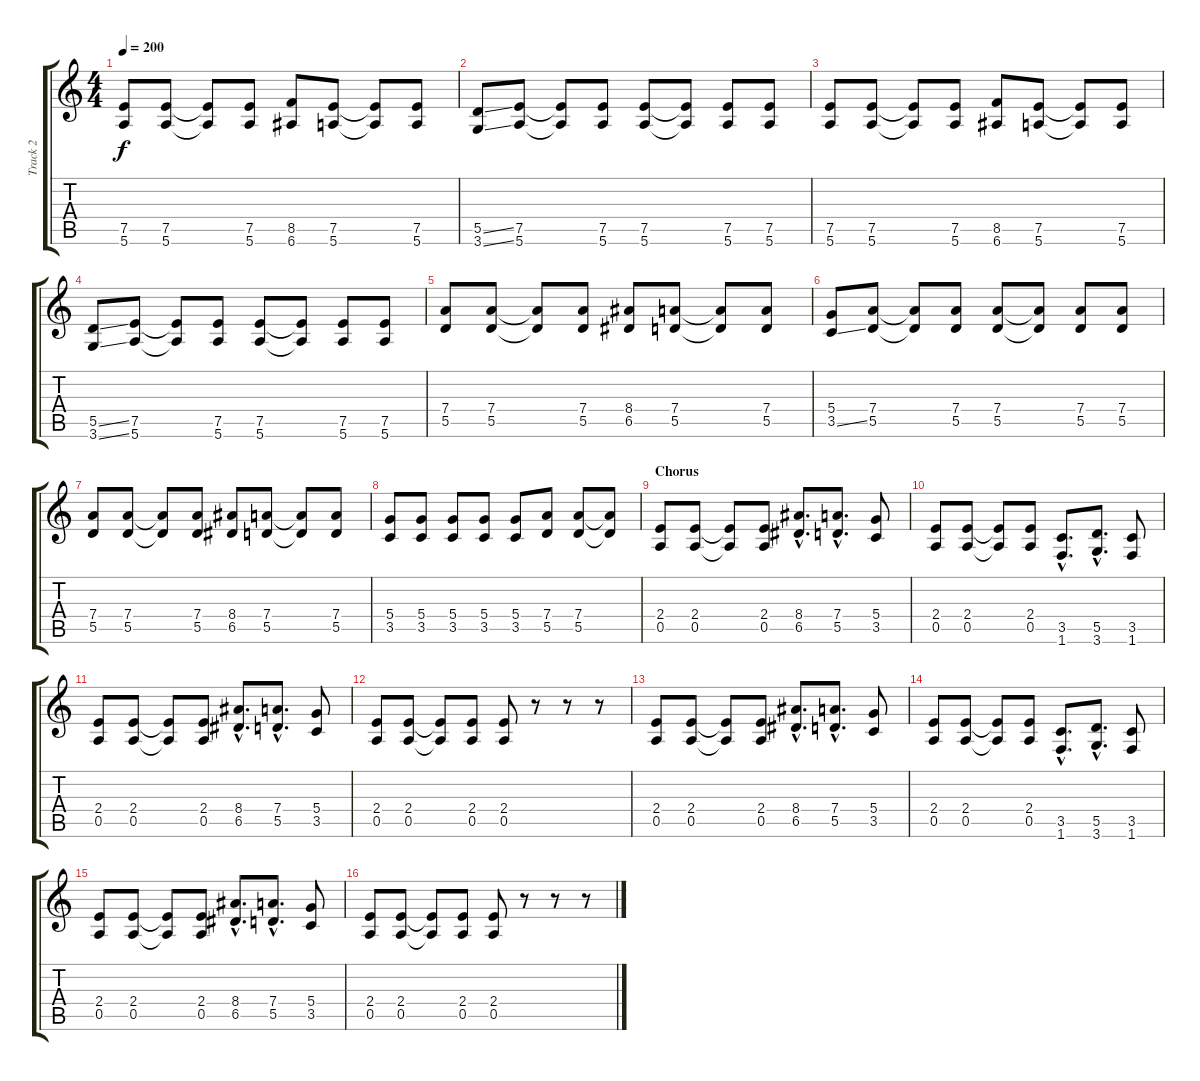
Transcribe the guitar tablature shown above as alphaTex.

\track ("Track 2" "Track 2") {instrument distortionguitar}
\staff {score tabs}
\tuning (E4 B3 G3 D3 A2 E2) {hide}
\ts (4 4)
\tempo 200
\clef g2
\ks c
(7.5 5.6).8{dy f} (7.5 5.6).8 (7.5{t} 5.6{t}).8 (7.5 5.6).8 (8.5 6.6).8 (7.5 5.6).8 (7.5{t} 5.6{t}).8 (7.5 5.6).8 |
(5.5{ss} 3.6{ss}).8 (7.5 5.6).8 (7.5{t} 5.6{t}).8 (7.5 5.6).8 (7.5 5.6).8 (7.5{t} 5.6{t}).8 (7.5 5.6).8 (7.5 5.6).8 |
(7.5 5.6).8 (7.5 5.6).8 (7.5{t} 5.6{t}).8 (7.5 5.6).8 (8.5 6.6).8 (7.5 5.6).8 (7.5{t} 5.6{t}).8 (7.5 5.6).8 |
(5.5{ss} 3.6{ss}).8 (7.5 5.6).8 (7.5{t} 5.6{t}).8 (7.5 5.6).8 (7.5 5.6).8 (7.5{t} 5.6{t}).8 (7.5 5.6).8 (7.5 5.6).8 |
(7.4 5.5).8 (7.4 5.5).8 (7.4{t} 5.5{t}).8 (7.4 5.5).8 (8.4 6.5).8 (7.4 5.5).8 (7.4{t} 5.5{t}).8 (7.4 5.5).8 |
(5.4 3.5{ss}).8 (7.4 5.5).8 (7.4{t} 5.5{t}).8 (7.4 5.5).8 (7.4 5.5).8 (7.4{t} 5.5{t}).8 (7.4 5.5).8 (7.4 5.5).8 |
(7.4 5.5).8 (7.4 5.5).8 (7.4{t} 5.5{t}).8 (7.4 5.5).8 (8.4 6.5).8 (7.4 5.5).8 (7.4{t} 5.5{t}).8 (7.4 5.5).8 |
(5.4 3.5).8 (5.4 3.5).8 (5.4 3.5).8 (5.4 3.5).8 (5.4 3.5).8 (7.4 5.5).8 (7.4 5.5).8 (7.4{t} 5.5{t}).8 |
\section ("" "Chorus")
(2.4 0.5).8 (2.4 0.5).8 (2.4{t} 0.5{t}).8 (2.4 0.5).8 (8.4{hac} 6.5{hac}).8{d} (7.4{hac} 5.5{hac}).8{d} (5.4 3.5).8 |
(2.4 0.5).8 (2.4 0.5).8 (2.4{t} 0.5{t}).8 (2.4 0.5).8 (3.5{hac} 1.6{hac}).8{d} (5.5{hac} 3.6{hac}).8{d} (3.5 1.6).8 |
(2.4 0.5).8 (2.4 0.5).8 (2.4{t} 0.5{t}).8 (2.4 0.5).8 (8.4{hac} 6.5{hac}).8{d} (7.4{hac} 5.5{hac}).8{d} (5.4 3.5).8 |
(2.4 0.5).8 (2.4 0.5).8 (2.4{t} 0.5{t}).8 (2.4 0.5).8 (2.4 0.5).8 r.8 r.8 r.8 |
(2.4 0.5).8 (2.4 0.5).8 (2.4{t} 0.5{t}).8 (2.4 0.5).8 (8.4{hac} 6.5{hac}).8{d} (7.4{hac} 5.5{hac}).8{d} (5.4 3.5).8 |
(2.4 0.5).8 (2.4 0.5).8 (2.4{t} 0.5{t}).8 (2.4 0.5).8 (3.5{hac} 1.6{hac}).8{d} (5.5{hac} 3.6{hac}).8{d} (3.5 1.6).8 |
(2.4 0.5).8 (2.4 0.5).8 (2.4{t} 0.5{t}).8 (2.4 0.5).8 (8.4{hac} 6.5{hac}).8{d} (7.4{hac} 5.5{hac}).8{d} (5.4 3.5).8 |
(2.4 0.5).8 (2.4 0.5).8 (2.4{t} 0.5{t}).8 (2.4 0.5).8 (2.4 0.5).8 r.8 r.8 r.8
